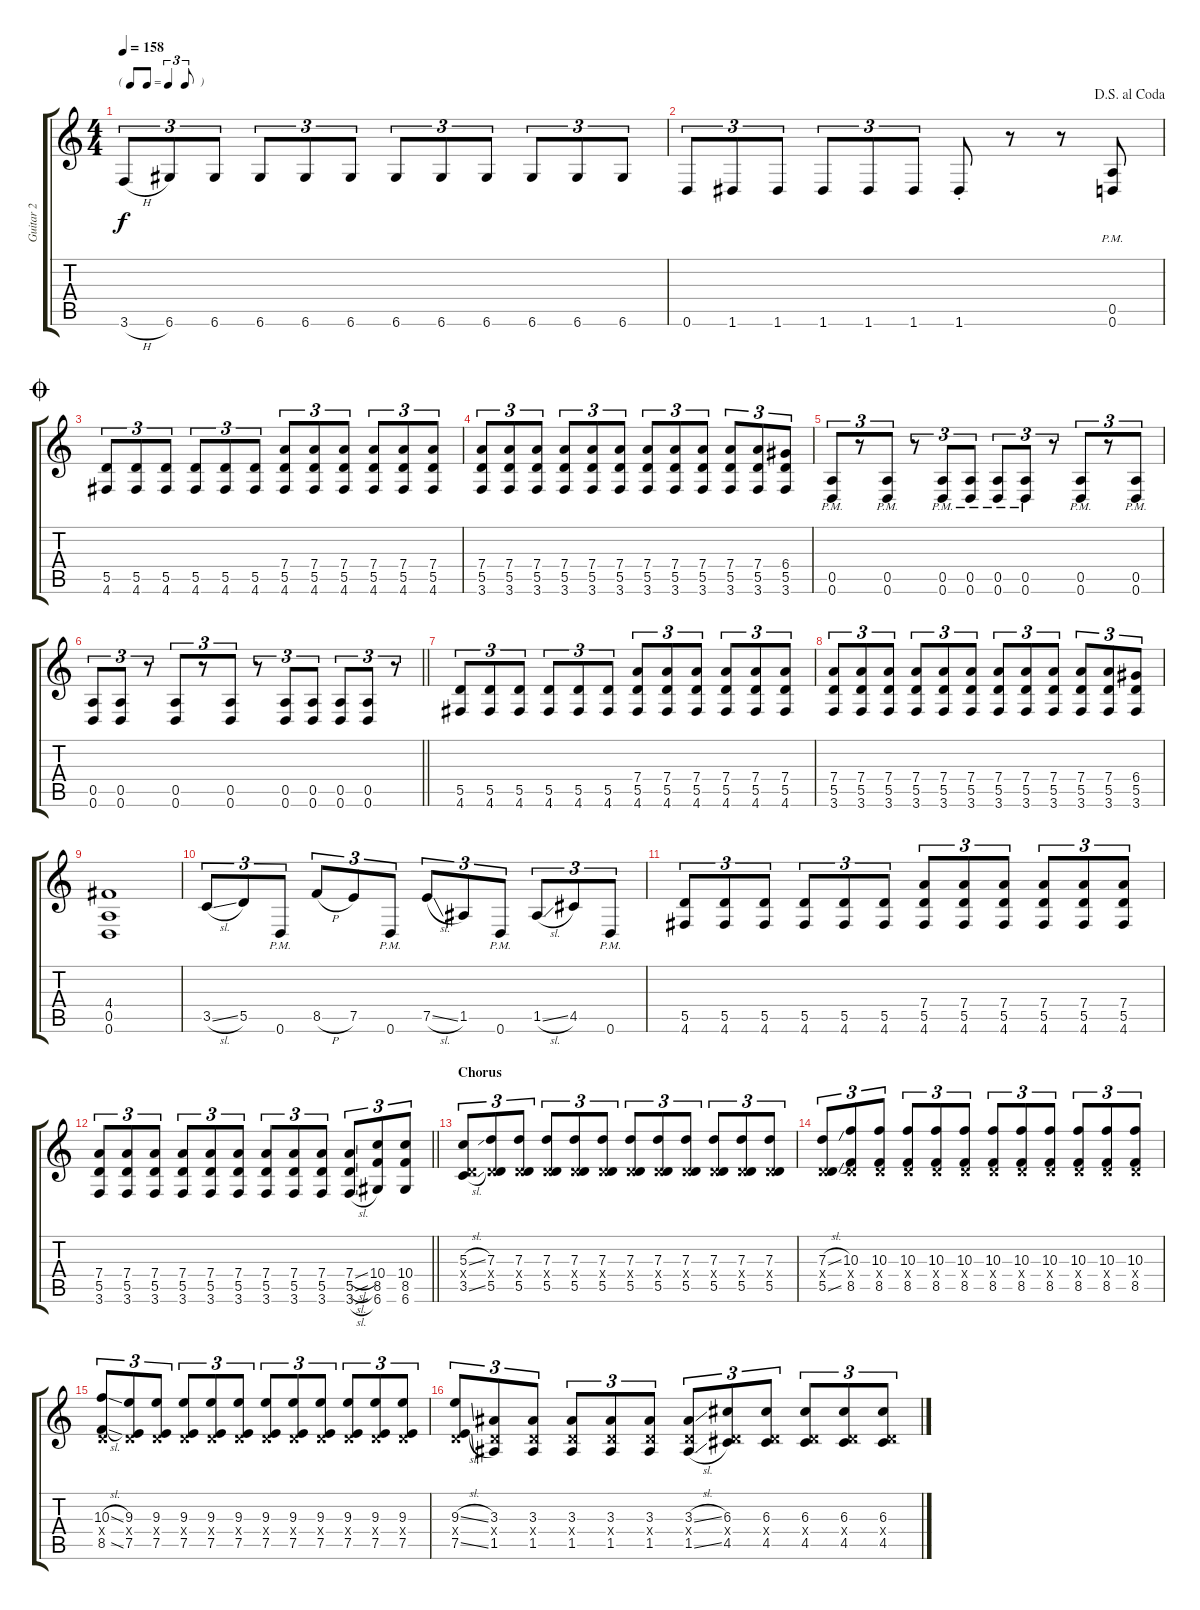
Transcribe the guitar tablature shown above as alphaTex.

\track ("Guitar 2" "Guitar 2") {instrument distortionguitar}
\staff {score tabs}
\tuning (E4 B3 G3 D3 A2 D2) {hide}
\ts (4 4)
\tf triplet8th
\tempo 158
\clef g2
\ks c
3.6{h}.8{tu (3 2) dy f} 6.6.8{tu (3 2)} 6.6.8{tu (3 2)} 6.6.8{tu (3 2)} 6.6.8{tu (3 2)} 6.6.8{tu (3 2)} 6.6.8{tu (3 2)} 6.6.8{tu (3 2)} 6.6.8{tu (3 2)} 6.6.8{tu (3 2)} 6.6.8{tu (3 2)} 6.6.8{tu (3 2)} |
\jump dalsegnoalcoda
0.6.8{tu (3 2)} 1.6.8{tu (3 2)} 1.6.8{tu (3 2)} 1.6.8{tu (3 2)} 1.6.8{tu (3 2)} 1.6.8{tu (3 2)} 1.6{st}.8 r.8 r.8 (0.5{pm} 0.6).8 |
\jump coda
(5.5 4.6).8{tu (3 2)} (5.5 4.6).8{tu (3 2)} (5.5 4.6).8{tu (3 2)} (5.5 4.6).8{tu (3 2)} (5.5 4.6).8{tu (3 2)} (5.5 4.6).8{tu (3 2)} (7.4 5.5 4.6).8{tu (3 2)} (7.4 5.5 4.6).8{tu (3 2)} (7.4 5.5 4.6).8{tu (3 2)} (7.4 5.5 4.6).8{tu (3 2)} (7.4 5.5 4.6).8{tu (3 2)} (7.4 5.5 4.6).8{tu (3 2)} |
(7.4 5.5 3.6).8{tu (3 2)} (7.4 5.5 3.6).8{tu (3 2)} (7.4 5.5 3.6).8{tu (3 2)} (7.4 5.5 3.6).8{tu (3 2)} (7.4 5.5 3.6).8{tu (3 2)} (7.4 5.5 3.6).8{tu (3 2)} (7.4 5.5 3.6).8{tu (3 2)} (7.4 5.5 3.6).8{tu (3 2)} (7.4 5.5 3.6).8{tu (3 2)} (7.4 5.5 3.6).8{tu (3 2)} (7.4 5.5 3.6).8{tu (3 2)} (6.4 5.5 3.6).8{tu (3 2)} |
(0.5 0.6{pm}).8{tu (3 2)} r.8{tu (3 2)} (0.5 0.6{pm}).8{tu (3 2)} r.8{tu (3 2)} (0.5 0.6{pm}).8{tu (3 2)} (0.5 0.6{pm}).8{tu (3 2)} (0.5 0.6{pm}).8{tu (3 2)} (0.5 0.6{pm}).8{tu (3 2)} r.8{tu (3 2)} (0.5 0.6{pm}).8{tu (3 2)} r.8{tu (3 2)} (0.5 0.6{pm}).8{tu (3 2)} |
\barLineRight lightlight
(0.5 0.6).8{tu (3 2)} (0.5 0.6).8{tu (3 2)} r.8{tu (3 2)} (0.5 0.6).8{tu (3 2)} r.8{tu (3 2)} (0.5 0.6).8{tu (3 2)} r.8{tu (3 2)} (0.5 0.6).8{tu (3 2)} (0.5 0.6).8{tu (3 2)} (0.5 0.6).8{tu (3 2)} (0.5 0.6).8{tu (3 2)} r.8{tu (3 2)} |
(5.5 4.6).8{tu (3 2)} (5.5 4.6).8{tu (3 2)} (5.5 4.6).8{tu (3 2)} (5.5 4.6).8{tu (3 2)} (5.5 4.6).8{tu (3 2)} (5.5 4.6).8{tu (3 2)} (7.4 5.5 4.6).8{tu (3 2)} (7.4 5.5 4.6).8{tu (3 2)} (7.4 5.5 4.6).8{tu (3 2)} (7.4 5.5 4.6).8{tu (3 2)} (7.4 5.5 4.6).8{tu (3 2)} (7.4 5.5 4.6).8{tu (3 2)} |
(7.4 5.5 3.6).8{tu (3 2)} (7.4 5.5 3.6).8{tu (3 2)} (7.4 5.5 3.6).8{tu (3 2)} (7.4 5.5 3.6).8{tu (3 2)} (7.4 5.5 3.6).8{tu (3 2)} (7.4 5.5 3.6).8{tu (3 2)} (7.4 5.5 3.6).8{tu (3 2)} (7.4 5.5 3.6).8{tu (3 2)} (7.4 5.5 3.6).8{tu (3 2)} (7.4 5.5 3.6).8{tu (3 2)} (7.4 5.5 3.6).8{tu (3 2)} (6.4 5.5 3.6).8{tu (3 2)} |
(4.4 0.5 0.6).1 |
3.5{sl}.8{tu (3 2)} 5.5.8{tu (3 2)} 0.6{pm}.8{tu (3 2)} 8.5{h}.8{tu (3 2)} 7.5.8{tu (3 2)} 0.6{pm}.8{tu (3 2)} 7.5{sl}.8{tu (3 2)} 1.5.8{tu (3 2)} 0.6{pm}.8{tu (3 2)} 1.5{sl}.8{tu (3 2)} 4.5.8{tu (3 2)} 0.6{pm}.8{tu (3 2)} |
(5.5 4.6).8{tu (3 2)} (5.5 4.6).8{tu (3 2)} (5.5 4.6).8{tu (3 2)} (5.5 4.6).8{tu (3 2)} (5.5 4.6).8{tu (3 2)} (5.5 4.6).8{tu (3 2)} (7.4 5.5 4.6).8{tu (3 2)} (7.4 5.5 4.6).8{tu (3 2)} (7.4 5.5 4.6).8{tu (3 2)} (7.4 5.5 4.6).8{tu (3 2)} (7.4 5.5 4.6).8{tu (3 2)} (7.4 5.5 4.6).8{tu (3 2)} |
\barLineRight lightlight
(7.4 5.5 3.6).8{tu (3 2)} (7.4 5.5 3.6).8{tu (3 2)} (7.4 5.5 3.6).8{tu (3 2)} (7.4 5.5 3.6).8{tu (3 2)} (7.4 5.5 3.6).8{tu (3 2)} (7.4 5.5 3.6).8{tu (3 2)} (7.4 5.5 3.6).8{tu (3 2)} (7.4 5.5 3.6).8{tu (3 2)} (7.4 5.5 3.6).8{tu (3 2)} (7.4{sl} 5.5{sl} 3.6{sl}).8{tu (3 2)} (10.4 8.5 6.6).8{tu (3 2)} (10.4 8.5 6.6).8{tu (3 2)} |
\section ("" "Chorus")
(5.3{sl} 0.4{x} 3.5{sl}).8{tu (3 2)} (7.3 0.4{x} 5.5).8{tu (3 2)} (7.3 0.4{x} 5.5).8{tu (3 2)} (7.3 0.4{x} 5.5).8{tu (3 2)} (7.3 0.4{x} 5.5).8{tu (3 2)} (7.3 0.4{x} 5.5).8{tu (3 2)} (7.3 0.4{x} 5.5).8{tu (3 2)} (7.3 0.4{x} 5.5).8{tu (3 2)} (7.3 0.4{x} 5.5).8{tu (3 2)} (7.3 0.4{x} 5.5).8{tu (3 2)} (7.3 0.4{x} 5.5).8{tu (3 2)} (7.3 0.4{x} 5.5).8{tu (3 2)} |
(7.3{sl} 0.4{x} 5.5{sl}).8{tu (3 2)} (10.3 0.4{x} 8.5).8{tu (3 2)} (10.3 0.4{x} 8.5).8{tu (3 2)} (10.3 0.4{x} 8.5).8{tu (3 2)} (10.3 0.4{x} 8.5).8{tu (3 2)} (10.3 0.4{x} 8.5).8{tu (3 2)} (10.3 0.4{x} 8.5).8{tu (3 2)} (10.3 0.4{x} 8.5).8{tu (3 2)} (10.3 0.4{x} 8.5).8{tu (3 2)} (10.3 0.4{x} 8.5).8{tu (3 2)} (10.3 0.4{x} 8.5).8{tu (3 2)} (10.3 0.4{x} 8.5).8{tu (3 2)} |
(10.3{sl} 0.4{x} 8.5{sl}).8{tu (3 2)} (9.3 0.4{x} 7.5).8{tu (3 2)} (9.3 0.4{x} 7.5).8{tu (3 2)} (9.3 0.4{x} 7.5).8{tu (3 2)} (9.3 0.4{x} 7.5).8{tu (3 2)} (9.3 0.4{x} 7.5).8{tu (3 2)} (9.3 0.4{x} 7.5).8{tu (3 2)} (9.3 0.4{x} 7.5).8{tu (3 2)} (9.3 0.4{x} 7.5).8{tu (3 2)} (9.3 0.4{x} 7.5).8{tu (3 2)} (9.3 0.4{x} 7.5).8{tu (3 2)} (9.3 0.4{x} 7.5).8{tu (3 2)} |
(9.3{sl} 0.4{x} 7.5{sl}).8{tu (3 2)} (3.3 0.4{x} 1.5).8{tu (3 2)} (3.3 0.4{x} 1.5).8{tu (3 2)} (3.3 0.4{x} 1.5).8{tu (3 2)} (3.3 0.4{x} 1.5).8{tu (3 2)} (3.3 0.4{x} 1.5).8{tu (3 2)} (3.3{sl} 0.4{x} 1.5{sl}).8{tu (3 2)} (6.3 0.4{x} 4.5).8{tu (3 2)} (6.3 0.4{x} 4.5).8{tu (3 2)} (6.3 0.4{x} 4.5).8{tu (3 2)} (6.3 0.4{x} 4.5).8{tu (3 2)} (6.3 0.4{x} 4.5).8{tu (3 2)}
